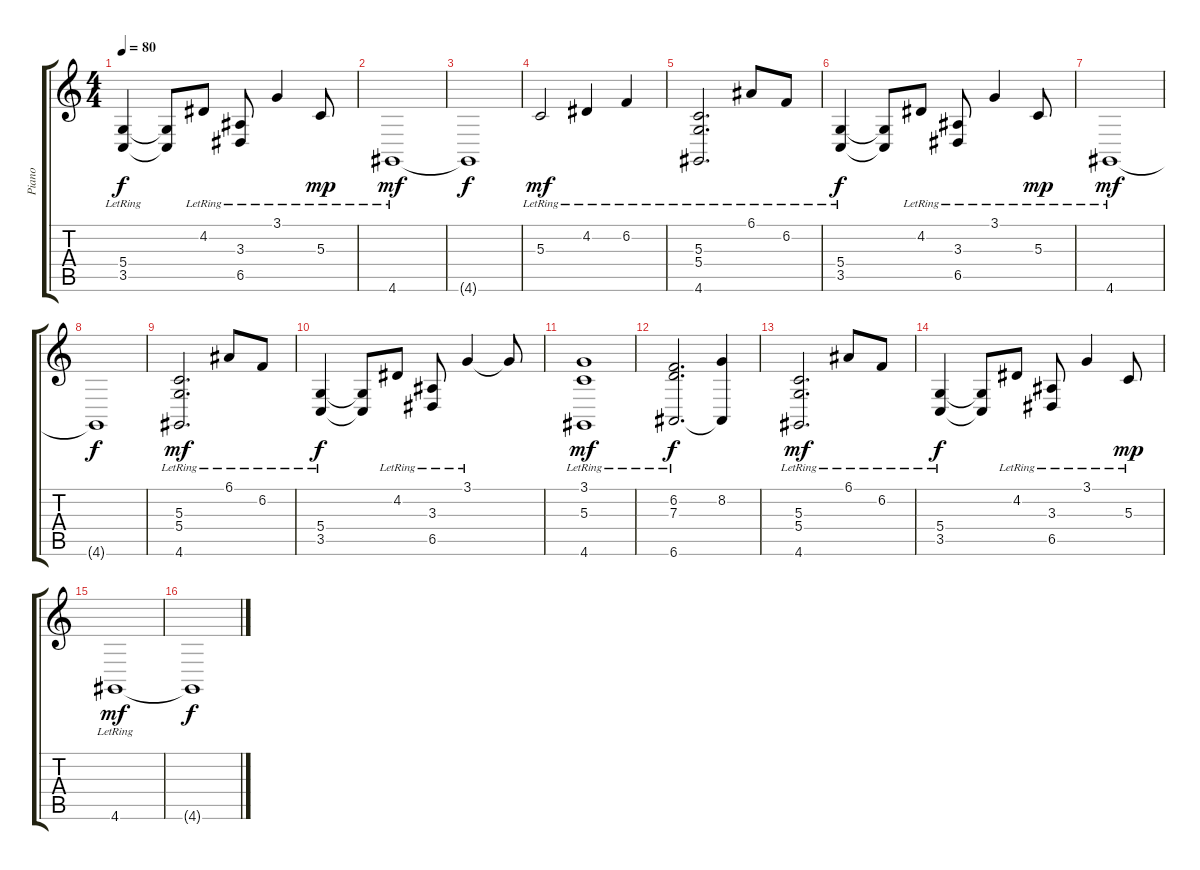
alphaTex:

\track ("Piano" "Piano") {instrument electricgrandpiano}
\staff {score tabs}
\tuning (E4 B3 G3 D3 A2 E2) {hide}
\ts (4 4)
\tempo 80
\clef g2
\ks c
(5.4{lr} 3.5{lr}).4{dy f} (5.4{t} 3.5{t}).8 4.2{lr}.8 (3.3{lr} 6.5{lr}).8 3.1{lr}.4 5.3{lr}.8{dy mp} |
4.6{lr}.1{dy mf} |
4.6{t}.1{dy f} |
5.3{lr}.2{dy mf} 4.2{lr}.4 6.2{lr}.4 |
(5.3{lr} 5.4{lr} 4.6{lr}).2{d} 6.1{lr}.8 6.2{lr}.8 |
(5.4{lr} 3.5{lr}).4{dy f} (5.4{t} 3.5{t}).8 4.2{lr}.8 (3.3{lr} 6.5{lr}).8 3.1{lr}.4 5.3{lr}.8{dy mp} |
4.6{lr}.1{dy mf} |
4.6{t}.1{dy f} |
(5.3{lr} 5.4{lr} 4.6{lr}).2{d dy mf} 6.1{lr}.8 6.2{lr}.8 |
(5.4{lr} 3.5{lr}).4{dy f} (5.4{t} 3.5{t}).8 4.2{lr}.8 (3.3{lr} 6.5{lr}).8 3.1{lr}.4 3.1{t}.8 |
(3.1{lr} 5.3{lr} 4.6{lr}).1{dy mf} |
(6.2{lr} 7.3{lr} 6.6{lr}).2{d dy f} (8.2 6.6{t}).4 |
(5.3{lr} 5.4{lr} 4.6{lr}).2{d dy mf} 6.1{lr}.8 6.2{lr}.8 |
(5.4{lr} 3.5{lr}).4{dy f} (5.4{t} 3.5{t}).8 4.2{lr}.8 (3.3{lr} 6.5{lr}).8 3.1{lr}.4 5.3{lr}.8{dy mp} |
4.6{lr}.1{dy mf} |
4.6{t}.1{dy f}
